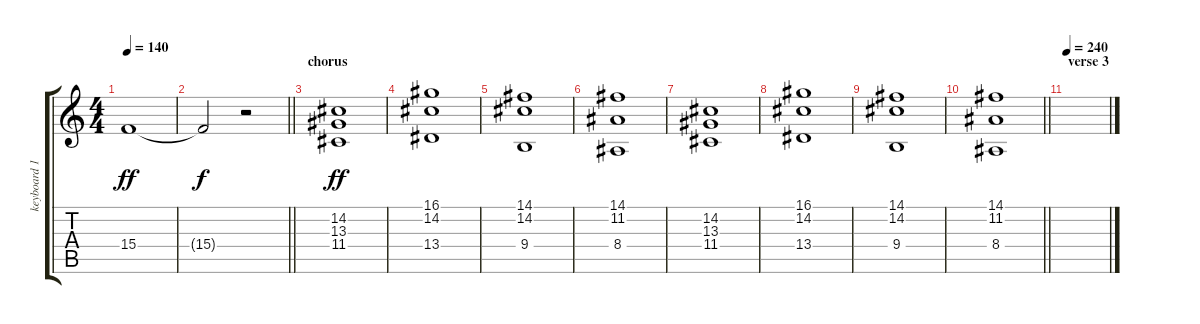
\track ("keyboard 1" "keyboard 1") {instrument fx4atmosphere}
\staff {score tabs}
\tuning (E4 B3 G3 D3 A2 D2) {hide}
\ts (4 4)
\tempo 140
\clef g2
\ks c
15.4.1{dy ff} |
\barLineRight lightlight
15.4{t}.2{dy f} r.2 |
\section ("" "chorus")
(14.2 13.3 11.4).1{dy ff} |
(16.1 14.2 13.4).1 |
(14.1 14.2 9.4).1 |
(14.1 11.2 8.4).1 |
(14.2 13.3 11.4).1 |
(16.1 14.2 13.4).1 |
(14.1 14.2 9.4).1 |
\barLineRight lightlight
(14.1 11.2 8.4).1 |
\section ("" "verse 3")
\tempo 240
